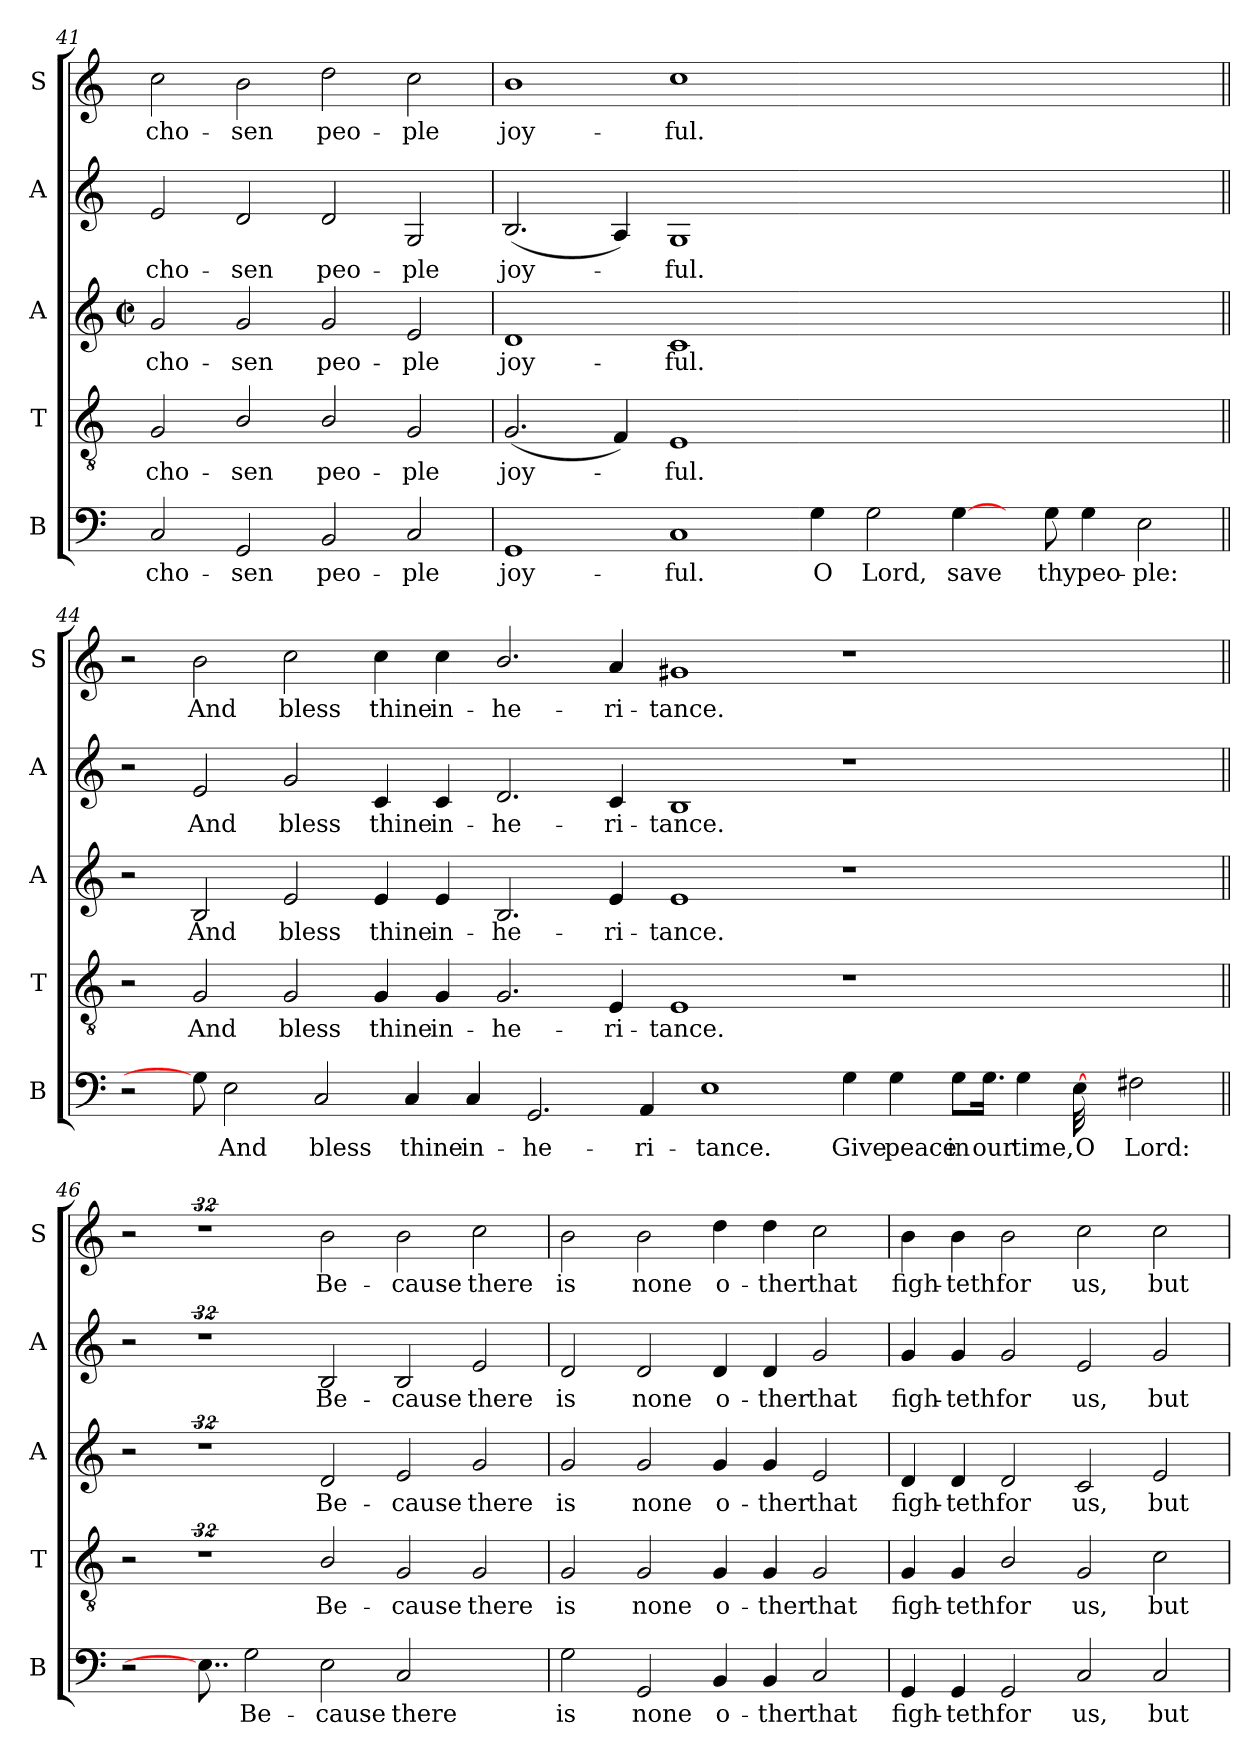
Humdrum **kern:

**kern	**text	**kern	**text	**kern	**text	**kern	**text	**kern	**text
*part5	*part5	*part4	*part4	*part3	*part3	*part2	*part2	*part1	*part1
*staff5	*staff5	*staff4	*staff4	*staff3	*staff3	*staff2	*staff2	*staff1	*staff1
*I"B	*	*I"T	*	*I"A	*	*I"A	*	*I"S	*
*I'B	*	*I'T	*	*I'A	*	*I'A	*	*I'S	*
*clefF4	*	*clefGv2	*	*clefG2	*	*clefG2	*	*clefG2	*
*k[]	*	*k[]	*	*k[]	*	*k[]	*	*k[]	*
*	*	*	*	*M2/2	*	*	*	*	*
*	*	*	*	*met(c|)	*	*	*	*	*
=41	=41	=41	=41	=41	=41	=41	=41	=41	=41
!	!LO:LY:b	!	!LO:LY:b	!	!LO:LY:b	!	!LO:LY:b	!	!LO:LY:b
2C/	cho-	2G/	cho-	2g/	cho-	2e/	cho-	2cc\	cho-
!	!LO:LY:b	!	!LO:LY:b	!	!LO:LY:b	!	!LO:LY:b	!	!LO:LY:b
2GG/	-sen	2B/	-sen	2g/	-sen	2d/	-sen	2b\	-sen
!	!LO:LY:b	!	!LO:LY:b	!	!LO:LY:b	!	!LO:LY:b	!	!LO:LY:b
2BB/	peo-	2B/	peo-	2g/	peo-	2d/	peo-	2dd\	peo-
!	!LO:LY:b	!	!LO:LY:b	!	!LO:LY:b	!	!LO:LY:b	!	!LO:LY:b
2C/	-ple	2G/	-ple	2e/	-ple	2G/	-ple	2cc\	-ple
=42	=42	=42	=42	=42	=42	=42	=42	=42	=42
!	!LO:LY:b	!	!LO:LY:b	!	!LO:LY:b	!	!LO:LY:b	!	!LO:LY:b
1GG	joy-	(<2.G/	joy-	1d	joy-	(<2.B/	joy-	1b	joy-
.	.	4F/)	.	.	.	4A/)	.	.	.
!	!LO:LY:b	!	!LO:LY:b	!	!LO:LY:b	!	!LO:LY:b	!	!LO:LY:b
1C	-ful.	1E	ful.	1c	-ful.	1G	ful.	1cc	-ful.
!!LO:LB:g=z
=43-	=43-	=43-	=43-	=43-	=43-	=43-	=43-	=43-	=43-
*	*	*	*	*	*	*	*	*MM140	*
!	!LO:LY:b	!	!	!	!	!	!	!	!
4G\	O	1ryy	.	1ryy	.	1ryy	.	1ryy	.
!	!LO:LY:b	!	!	!	!	!	!	!	!
2G\	Lord,	.	.	.	.	.	.	.	.
!	!LO:LY:b	!	!	!	!	!	!	!	!
[4G\	save	.	.	.	.	.	.	.	.
8ryy	.	1ryy	.	1ryy	.	1ryy	.	1ryy	.
!	!LO:LY:b	!	!	!	!	!	!	!	!
8G\	thy	.	.	.	.	.	.	.	.
!	!LO:LY:b	!	!	!	!	!	!	!	!
4G\	peo-	.	.	.	.	.	.	.	.
!	!LO:LY:b	!	!	!	!	!	!	!	!
2E\	-ple:	.	.	.	.	.	.	.	.
=44||	=44||	=44||	=44||	=44||	=44||	=44||	=44||	=44||	=44||
*	*	*	*	*	*	*	*	*MM240	*
2r	.	2r	.	2r	.	2r	.	2r	.
!	!	!	!LO:LY:b	!	!LO:LY:b	!	!LO:LY:b	!	!LO:LY:b
8G\]	.	2G/	And	2B/	And	2e/	And	2b\	And
!	!LO:LY:b	!	!	!	!	!	!	!	!
2E\	And	.	.	.	.	.	.	.	.
!	!	!	!LO:LY:b	!	!LO:LY:b	!	!LO:LY:b	!	!LO:LY:b
.	.	2G/	bless	2e/	bless	2g/	bless	2cc\	bless
!	!LO:LY:b	!	!	!	!	!	!	!	!
2C/	bless	.	.	.	.	.	.	.	.
!	!	!	!LO:LY:b	!	!LO:LY:b	!	!LO:LY:b	!	!LO:LY:b
.	.	4G/	thine	4e/	thine	4c/	thine	4cc\	thine
!	!LO:LY:b	!	!	!	!	!	!	!	!
4C/	thine	.	.	.	.	.	.	.	.
!	!	!	!LO:LY:b	!	!LO:LY:b	!	!LO:LY:b	!	!LO:LY:b
.	.	4G/	in-	4e/	in-	4c/	in-	4cc\	in-
!	!LO:LY:b	!	!	!	!	!	!	!	!
4C/	in-	.	.	.	.	.	.	.	.
!	!	!	!LO:LY:b	!	!LO:LY:b	!	!LO:LY:b	!	!LO:LY:b
.	.	2.G/	-he-	2.B/	-he-	2.d/	-he-	2.b/	-he-
!	!LO:LY:b	!	!	!	!	!	!	!	!
2.GG/	-he-	.	.	.	.	.	.	.	.
!	!	!	!LO:LY:b	!	!LO:LY:b	!	!LO:LY:b	!	!LO:LY:b
.	.	4E/	-ri-	4e/	-ri-	4c/	-ri-	4a/	-ri-
!	!LO:LY:b	!	!	!	!	!	!	!	!
4AA/	-ri-	.	.	.	.	.	.	.	.
!	!	!	!LO:LY:b	!	!LO:LY:b	!	!LO:LY:b	!	!LO:LY:b
.	.	1E	-tance.	1e	-tance.	1B	-tance.	1g#X	-tance.
!	!LO:LY:b	!	!	!	!	!	!	!	!
1E	-tance.	.	.	.	.	.	.	.	.
.	.	8ryy	.	8ryy	.	8ryy	.	8ryy	.
!!LO:PB:g=z
=45-	=45-	=45-	=45-	=45-	=45-	=45-	=45-	=45-	=45-
!	!LO:LY:b	!	!	!	!	!	!	!	!
4G\	Give	1r	.	1r	.	1r	.	1r	.
!	!LO:LY:b	!	!	!	!	!	!	!	!
4G\	peace	.	.	.	.	.	.	.	.
!	!LO:LY:b	!	!	!	!	!	!	!	!
8G\L	in	.	.	.	.	.	.	.	.
!	!LO:LY:b	!	!	!	!	!	!	!	!
16.G\Jk	our	.	.	.	.	.	.	.	.
!	!LO:LY:b	!	!	!	!	!	!	!	!
4G\	time,	.	.	.	.	.	.	.	.
!	!LO:LY:b	!	!	!	!	!	!	!	!
[32E\	O	.	.	.	.	.	.	.	.
8..ryy	.	2ryy	.	2ryy	.	2ryy	.	2ryy	.
!	!LO:LY:b	!	!	!	!	!	!	!	!
2F#X\	Lord:	.	.	.	.	.	.	.	.
.	.	8..ryy	.	8..ryy	.	8..ryy	.	8..ryy	.
!!LO:LB:g=z
=46||	=46||	=46||	=46||	=46||	=46||	=46||	=46||	=46||	=46||
*	*	*	*	*	*	*	*	*MM240	*
2r	.	2r	.	2r	.	2r	.	2r	.
8..E\]	.	32%23r	.	32%23r	.	32%23r	.	32%23r	.
!	!LO:LY:b	!	!	!	!	!	!	!	!
2G\	Be-	.	.	.	.	.	.	.	.
!	!LO:LY:b	!	!LO:LY:b	!	!LO:LY:b	!	!LO:LY:b	!	!LO:LY:b
2E\	-cause	2B/	Be-	2d/	Be-	2B/	Be-	2b\	Be-
!	!LO:LY:b	!	!LO:LY:b	!	!LO:LY:b	!	!LO:LY:b	!	!LO:LY:b
2C/	there	2G/	-cause	2e/	-cause	2B/	-cause	2b\	-cause
!	!	!	!LO:LY:b	!	!LO:LY:b	!	!LO:LY:b	!	!LO:LY:b
2ryy	.	2G/	there	2g/	there	2e/	there	2cc\	there
=47	=47	=47	=47	=47	=47	=47	=47	=47	=47
!	!LO:LY:b	!	!LO:LY:b	!	!LO:LY:b	!	!LO:LY:b	!	!LO:LY:b
2G\	is	2G/	is	2g/	is	2d/	is	2b\	is
!	!LO:LY:b	!	!LO:LY:b	!	!LO:LY:b	!	!LO:LY:b	!	!LO:LY:b
2GG/	none	2G/	none	2g/	none	2d/	none	2b\	none
!	!LO:LY:b	!	!LO:LY:b	!	!LO:LY:b	!	!LO:LY:b	!	!LO:LY:b
4BB/	o-	4G/	o-	4g/	o-	4d/	o-	4dd\	o-
!	!LO:LY:b	!	!LO:LY:b	!	!LO:LY:b	!	!LO:LY:b	!	!LO:LY:b
4BB/	-ther	4G/	-ther	4g/	-ther	4d/	-ther	4dd\	-ther
!	!LO:LY:b	!	!LO:LY:b	!	!LO:LY:b	!	!LO:LY:b	!	!LO:LY:b
2C/	that	2G/	that	2e/	that	2g/	that	2cc\	that
=48	=48	=48	=48	=48	=48	=48	=48	=48	=48
!	!LO:LY:b	!	!LO:LY:b	!	!LO:LY:b	!	!LO:LY:b	!	!LO:LY:b
4GG/	figh-	4G/	figh-	4d/	figh-	4g/	figh-	4b\	figh-
!	!LO:LY:b	!	!LO:LY:b	!	!LO:LY:b	!	!LO:LY:b	!	!LO:LY:b
4GG/	-teth	4G/	-teth	4d/	-teth	4g/	-teth	4b\	-teth
!	!LO:LY:b	!	!LO:LY:b	!	!LO:LY:b	!	!LO:LY:b	!	!LO:LY:b
2GG/	for	2B/	for	2d/	for	2g/	for	2b\	for
!	!LO:LY:b	!	!LO:LY:b	!	!LO:LY:b	!	!LO:LY:b	!	!LO:LY:b
2C/	us,	2G/	us,	2c/	us,	2e/	us,	2cc\	us,
!	!LO:LY:b	!	!LO:LY:b	!	!LO:LY:b	!	!LO:LY:b	!	!LO:LY:b
2C/	but	2c\	but	2e/	but	2g/	but	2cc\	but
=	=	=	=	=	=	=	=	=	=
*-	*-	*-	*-	*-	*-	*-	*-	*-	*-
